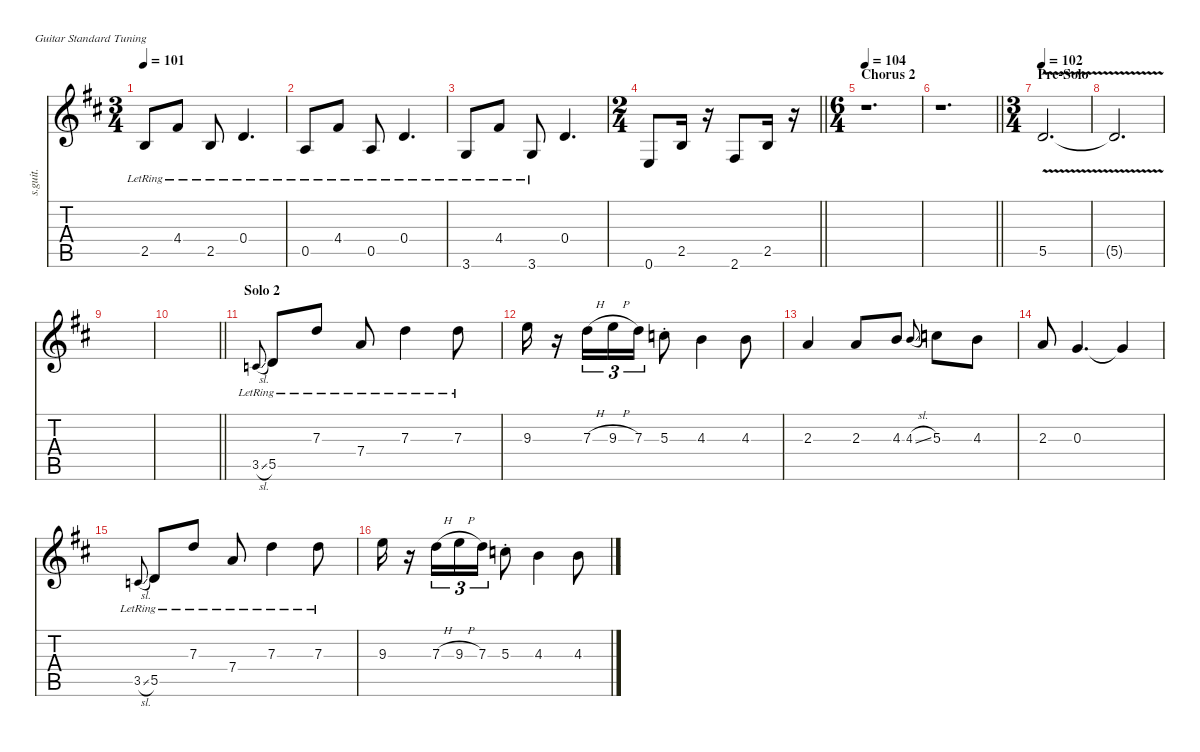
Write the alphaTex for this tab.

\defaultSystemsLayout 4
\hideDynamics
\bracketExtendMode nobrackets
\otherSystemsTrackNameOrientation horizontal
\track ("Guitar 2" "s.guit.") {defaultSystemsLayout 32 instrument electricguitarclean}
\staff {score tabs}
\tuning (E4 B3 G3 D3 A2 E2)
\ts (3 4)
\tempo 101
\clef g2
\ks bminor
2.5{lr acc forcenatural}.8{dy f beam Up} 4.4{lr acc #}.8{beam Up} 2.5{lr acc forcenatural}.8{beam Up} 0.4{lr acc forcenatural}.4{d beam Up} |
0.5{lr acc forcenatural}.8{beam Up} 4.4{lr acc #}.8{beam Up} 0.5{lr acc forcenatural}.8{beam Up} 0.4{lr acc forcenatural}.4{d beam Up} |
3.6{lr acc forcenatural}.8{beam Up} 4.4{lr acc #}.8{beam Up} 3.6{lr acc forcenatural}.8{beam Up} 0.4{acc forcenatural}.4{d beam Up} |
\ts (2 4)
\beaming (8 2 2)
\barLineRight lightlight
0.6{acc forcenatural}.8{beam Up} 2.5{acc forcenatural}.16{beam Up} r.16{beam Up} 2.6{acc #}.8{beam Up} 2.5{acc forcenatural}.16{beam Up} r.16{beam Up} |
\ts (6 4)
\beaming (8 6 6)
\section ("" "Chorus 2")
\tempo 104
r.1{d beam Down} |
\barLineRight lightlight
r.1{d beam Down} |
\ts (3 4)
\beaming (8 2 2 2)
\section ("" "Pre-Solo")
\tempo 102
5.5{v acc forcenatural}.2{d instrument distortionguitar beam Up} |
5.5{v t acc forcenatural}.2{d beam Up} |
|
\barLineRight lightlight
|
\section ("" "Solo 2")
3.5{sl lr acc forcenatural}.8{gr onbeat dy mf instrument acousticguitarsteel beam Up} 5.5{lr acc forcenatural}.8{dy f beam Up} 7.3{lr acc forcenatural}.8{beam Up} 7.4{lr acc forcenatural}.8{beam Up} 7.3{lr acc forcenatural}.4{beam Down} 7.3{lr acc forcenatural}.8{beam Down} |
9.3{acc forcenatural}.16{beam Down} r.16{beam Down} 7.3{h acc forcenatural}.16{tu (3 2) beam Down} 9.3{h acc forcenatural}.16{tu (3 2) beam Down} 7.3{acc forcenatural}.16{tu (3 2) beam Down} 5.3{st acc forcenatural}.8{beam Down} 4.3{acc forcenatural}.4{beam Down} 4.3{acc forcenatural}.8{beam Down} |
2.3{acc forcenatural}.4{beam Up} 2.3{acc forcenatural}.8{beam Up} 4.3{acc forcenatural}.8{beam Up} 4.3{sl acc forcenatural}.8{gr onbeat dy mf beam Up} 5.3{acc forcenatural}.8{dy f beam Down} 4.3{acc forcenatural}.8{beam Down} |
2.3{acc forcenatural}.8{beam Up} 0.3{acc forcenatural}.4{d beam Up} 0.3{t acc forcenatural}.4{beam Up} |
3.5{sl lr acc forcenatural}.8{gr onbeat dy mf beam Up} 5.5{lr acc forcenatural}.8{dy f beam Up} 7.3{lr acc forcenatural}.8{beam Up} 7.4{lr acc forcenatural}.8{beam Up} 7.3{lr acc forcenatural}.4{beam Down} 7.3{lr acc forcenatural}.8{beam Down} |
9.3{acc forcenatural}.16{beam Down} r.16{beam Down} 7.3{h acc forcenatural}.16{tu (3 2) beam Down} 9.3{h acc forcenatural}.16{tu (3 2) beam Down} 7.3{acc forcenatural}.16{tu (3 2) beam Down} 5.3{st acc forcenatural}.8{beam Down} 4.3{acc forcenatural}.4{beam Down} 4.3{acc forcenatural}.8{beam Down}
